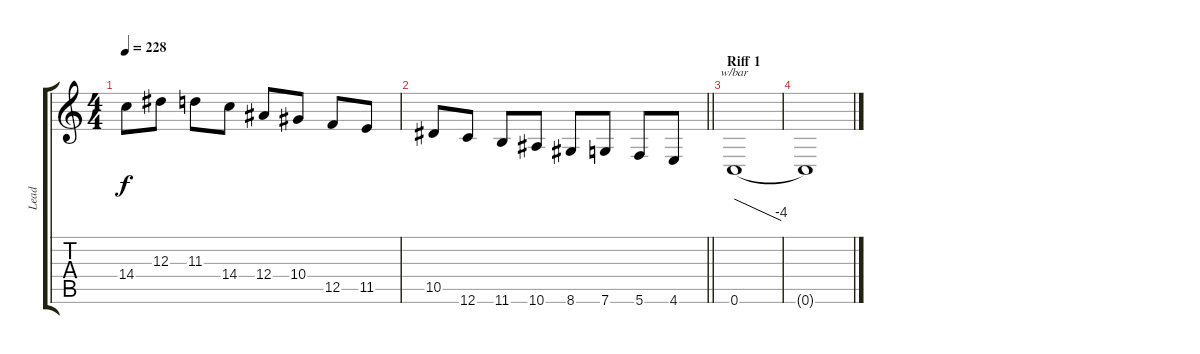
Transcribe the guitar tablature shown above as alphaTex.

\track ("Lead" "Lead") {instrument overdrivenguitar}
\staff {score tabs}
\tuning (C4 G3 Eb3 Bb2 F2 C2) {hide}
\ts (4 4)
\tempo 228
\clef g2
\ks c
14.4.8{dy f} 12.3.8 11.3.8 14.4.8 12.4.8 10.4.8 12.5.8 11.5.8 |
\barLineRight lightlight
10.5.8 12.6.8 11.6.8 10.6.8 8.6.8 7.6.8 5.6.8 4.6.8 |
\section ("" "Riff 1")
0.6.1{tbe (dive default 0 0 60 -16)} |
0.6{t}.1
